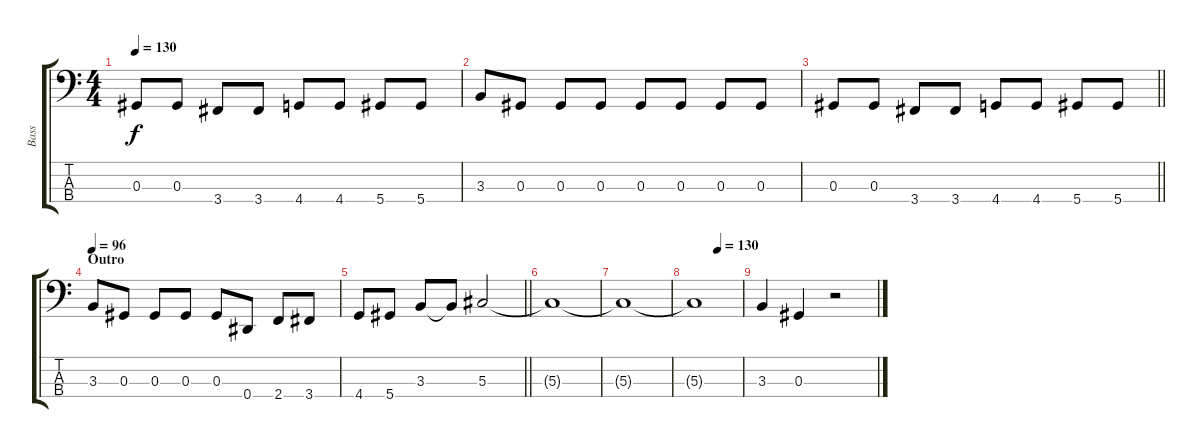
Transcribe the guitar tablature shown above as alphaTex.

\track ("Bass" "Bass") {instrument electricbassfinger}
\staff {score tabs}
\tuning (Gb2 Db2 Ab1 Eb1) {hide}
\ts (4 4)
\tempo 130
\clef f4
\ks c
0.3.8{dy f} 0.3.8 3.4.8 3.4.8 4.4.8 4.4.8 5.4.8 5.4.8 |
3.3.8 0.3.8 0.3.8 0.3.8 0.3.8 0.3.8 0.3.8 0.3.8 |
\barLineRight lightlight
0.3.8 0.3.8 3.4.8 3.4.8 4.4.8 4.4.8 5.4.8 5.4.8 |
\section ("" "Outro")
\tempo 96
3.3.8 0.3.8 0.3.8 0.3.8 0.3.8 0.4.8 2.4.8 3.4.8 |
\barLineRight lightlight
4.4.8 5.4.8 3.3.8 3.3{t}.8 5.3.2 |
5.3{t}.1 |
5.3{t}.1 |
\tempo (130 0.5)
5.3{t}.1 |
3.3.4 0.3.4 r.2
